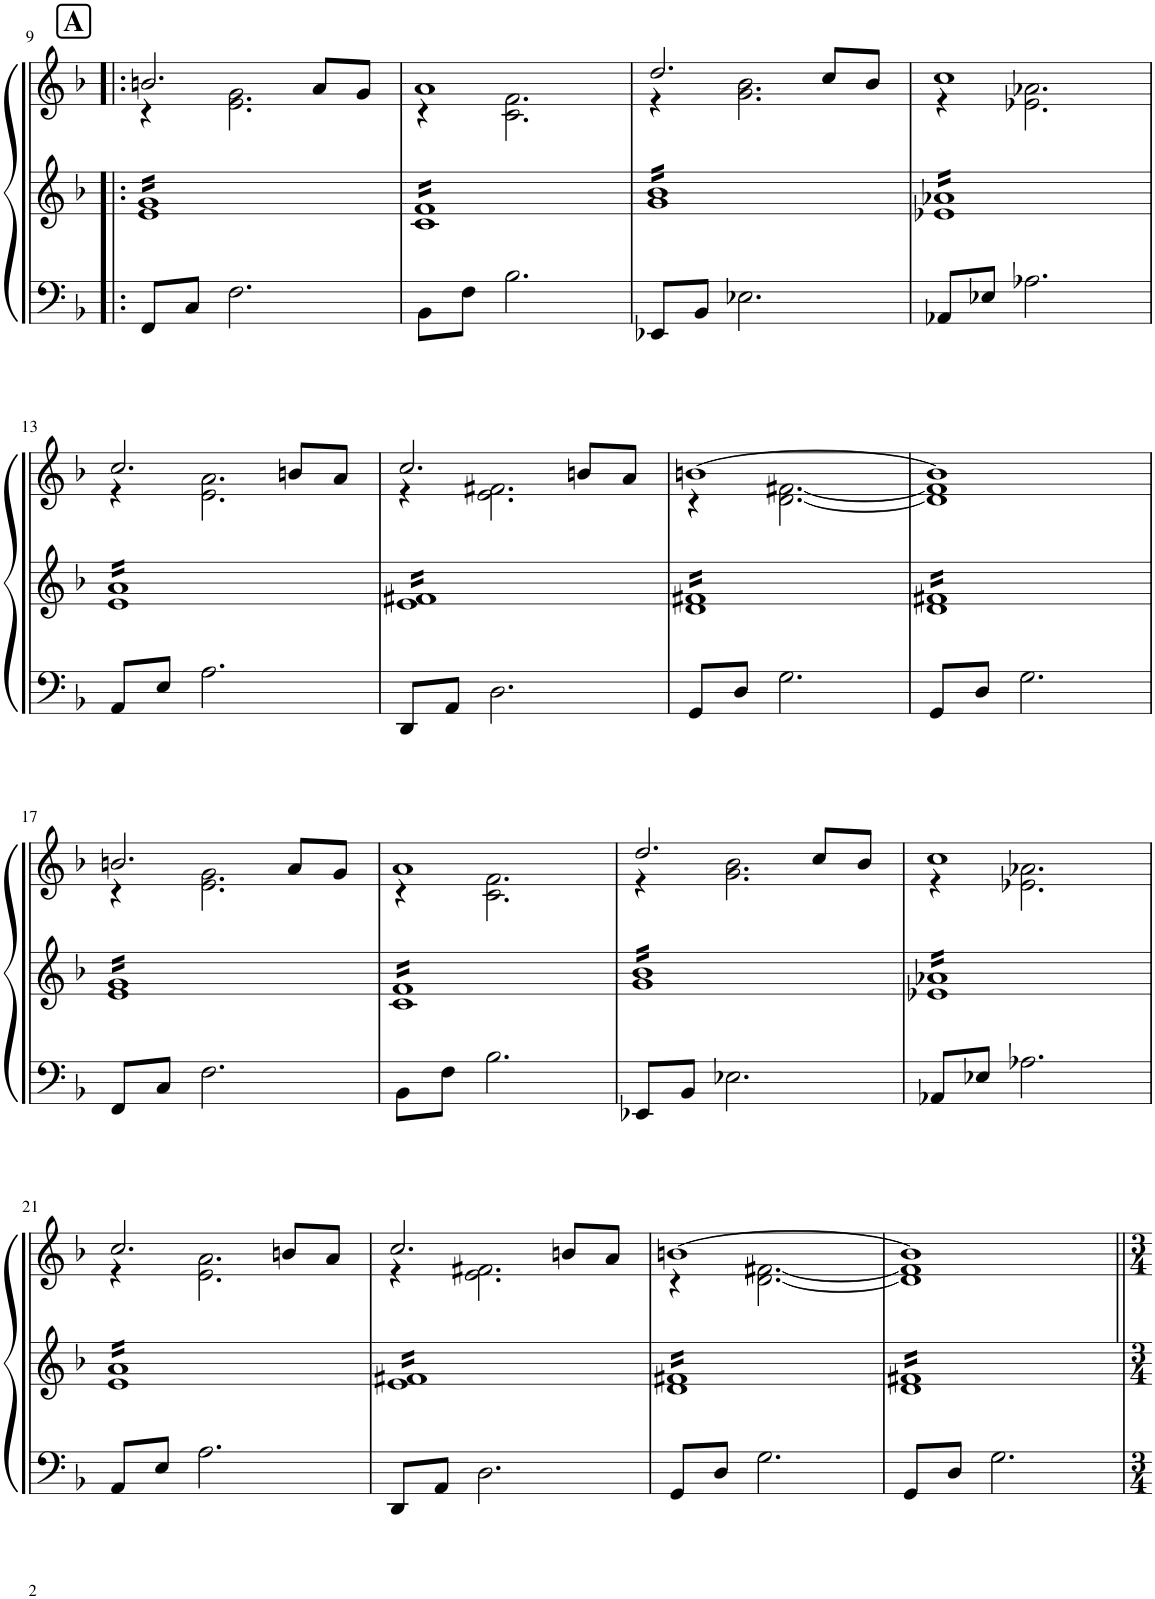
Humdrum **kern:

**kern	**kern	**kern
*part1	*part1	*part1
*staff3	*staff2	*staff1
*I"Strings	*	*
*I'Str.	*	*
!!LO:PB:g=z
*clefF4	*clefG2	*clefG2
*k[b-]	*k[b-]	*k[b-]
*M4/4	*M4/4	*M4/4
=9!|:	=9!|:	=9!|:
*	*	*^
*	*tremolo	*	*
8FF/L	16e 16gLL	2.bn/	4r
.	16e 16g	.	.
8C/J	16e 16g	.	.
.	16e 16g	.	.
2.F\	16e 16g	.	2.e\ 2.g\
.	16e 16g	.	.
.	16e 16g	.	.
.	16e 16g	.	.
.	16e 16g	.	.
.	16e 16g	.	.
.	16e 16g	.	.
.	16e 16g	.	.
.	16e 16g	8a/L	.
.	16e 16g	.	.
.	16e 16g	8g/J	.
.	16e 16gJJ	.	.
=10	=10	=10	=10
8BB-\L	16c 16fLL	1a	4r
.	16c 16f	.	.
8F\J	16c 16f	.	.
.	16c 16f	.	.
2.B-\	16c 16f	.	2.c\ 2.f\
.	16c 16f	.	.
.	16c 16f	.	.
.	16c 16f	.	.
.	16c 16f	.	.
.	16c 16f	.	.
.	16c 16f	.	.
.	16c 16f	.	.
.	16c 16f	.	.
.	16c 16f	.	.
.	16c 16f	.	.
.	16c 16fJJ	.	.
=11	=11	=11	=11
8EE-X/L	16g 16b-LL	2.dd/	4r
.	16g 16b-	.	.
8BB-/J	16g 16b-	.	.
.	16g 16b-	.	.
2.E-X\	16g 16b-	.	2.g\ 2.b-\
.	16g 16b-	.	.
.	16g 16b-	.	.
.	16g 16b-	.	.
.	16g 16b-	.	.
.	16g 16b-	.	.
.	16g 16b-	.	.
.	16g 16b-	.	.
.	16g 16b-	8cc/L	.
.	16g 16b-	.	.
.	16g 16b-	8b-/J	.
.	16g 16b-JJ	.	.
=12	=12	=12	=12
8AA-X/L	16e-X 16a-XLL	1cc	4r
.	16e-X 16a-X	.	.
8E-X/J	16e-X 16a-X	.	.
.	16e-X 16a-X	.	.
2.A-X\	16e-X 16a-X	.	2.e-X\ 2.a-X\
.	16e-X 16a-X	.	.
.	16e-X 16a-X	.	.
.	16e-X 16a-X	.	.
.	16e-X 16a-X	.	.
.	16e-X 16a-X	.	.
.	16e-X 16a-X	.	.
.	16e-X 16a-X	.	.
.	16e-X 16a-X	.	.
.	16e-X 16a-X	.	.
.	16e-X 16a-X	.	.
.	16e-X 16a-XJJ	.	.
!!LO:LB:g=z	!!
=13	=13	=13	=13
8AA/L	16e 16aLL	2.cc/	4r
.	16e 16a	.	.
8E/J	16e 16a	.	.
.	16e 16a	.	.
2.A\	16e 16a	.	2.e\ 2.a\
.	16e 16a	.	.
.	16e 16a	.	.
.	16e 16a	.	.
.	16e 16a	.	.
.	16e 16a	.	.
.	16e 16a	.	.
.	16e 16a	.	.
.	16e 16a	8bn/L	.
.	16e 16a	.	.
.	16e 16a	8a/J	.
.	16e 16aJJ	.	.
=14	=14	=14	=14
8DD/L	16e 16f#XLL	2.cc/	4r
.	16e 16f#X	.	.
8AA/J	16e 16f#X	.	.
.	16e 16f#X	.	.
2.D\	16e 16f#X	.	2.e\ 2.f#X\
.	16e 16f#X	.	.
.	16e 16f#X	.	.
.	16e 16f#X	.	.
.	16e 16f#X	.	.
.	16e 16f#X	.	.
.	16e 16f#X	.	.
.	16e 16f#X	.	.
.	16e 16f#X	8bn/L	.
.	16e 16f#X	.	.
.	16e 16f#X	8a/J	.
.	16e 16f#XJJ	.	.
=15	=15	=15	=15
8GG/L	16d 16f#XLL	[1bn	4r
.	16d 16f#X	.	.
8D/J	16d 16f#X	.	.
.	16d 16f#X	.	.
2.G\	16d 16f#X	.	[2.d\ [2.f#X\
.	16d 16f#X	.	.
.	16d 16f#X	.	.
.	16d 16f#X	.	.
.	16d 16f#X	.	.
.	16d 16f#X	.	.
.	16d 16f#X	.	.
.	16d 16f#X	.	.
.	16d 16f#X	.	.
.	16d 16f#X	.	.
.	16d 16f#X	.	.
.	16d 16f#XJJ	.	.
=16	=16	=16	=16
8GG/L	16d 16f#XLL	1b]	1d] 1f#]
.	16d 16f#X	.	.
8D/J	16d 16f#X	.	.
.	16d 16f#X	.	.
2.G\	16d 16f#X	.	.
.	16d 16f#X	.	.
.	16d 16f#X	.	.
.	16d 16f#X	.	.
.	16d 16f#X	.	.
.	16d 16f#X	.	.
.	16d 16f#X	.	.
.	16d 16f#X	.	.
.	16d 16f#X	.	.
.	16d 16f#X	.	.
.	16d 16f#X	.	.
.	16d 16f#XJJ	.	.
!!LO:LB:g=z	!!
=17	=17	=17	=17
8FF/L	16e 16gLL	2.bn/	4r
.	16e 16g	.	.
8C/J	16e 16g	.	.
.	16e 16g	.	.
2.F\	16e 16g	.	2.e\ 2.g\
.	16e 16g	.	.
.	16e 16g	.	.
.	16e 16g	.	.
.	16e 16g	.	.
.	16e 16g	.	.
.	16e 16g	.	.
.	16e 16g	.	.
.	16e 16g	8a/L	.
.	16e 16g	.	.
.	16e 16g	8g/J	.
.	16e 16gJJ	.	.
=18	=18	=18	=18
8BB-\L	16c 16fLL	1a	4r
.	16c 16f	.	.
8F\J	16c 16f	.	.
.	16c 16f	.	.
2.B-\	16c 16f	.	2.c\ 2.f\
.	16c 16f	.	.
.	16c 16f	.	.
.	16c 16f	.	.
.	16c 16f	.	.
.	16c 16f	.	.
.	16c 16f	.	.
.	16c 16f	.	.
.	16c 16f	.	.
.	16c 16f	.	.
.	16c 16f	.	.
.	16c 16fJJ	.	.
=19	=19	=19	=19
8EE-X/L	16g 16b-LL	2.dd/	4r
.	16g 16b-	.	.
8BB-/J	16g 16b-	.	.
.	16g 16b-	.	.
2.E-X\	16g 16b-	.	2.g\ 2.b-\
.	16g 16b-	.	.
.	16g 16b-	.	.
.	16g 16b-	.	.
.	16g 16b-	.	.
.	16g 16b-	.	.
.	16g 16b-	.	.
.	16g 16b-	.	.
.	16g 16b-	8cc/L	.
.	16g 16b-	.	.
.	16g 16b-	8b-/J	.
.	16g 16b-JJ	.	.
=20	=20	=20	=20
8AA-X/L	16e-X 16a-XLL	1cc	4r
.	16e-X 16a-X	.	.
8E-X/J	16e-X 16a-X	.	.
.	16e-X 16a-X	.	.
2.A-X\	16e-X 16a-X	.	2.e-X\ 2.a-X\
.	16e-X 16a-X	.	.
.	16e-X 16a-X	.	.
.	16e-X 16a-X	.	.
.	16e-X 16a-X	.	.
.	16e-X 16a-X	.	.
.	16e-X 16a-X	.	.
.	16e-X 16a-X	.	.
.	16e-X 16a-X	.	.
.	16e-X 16a-X	.	.
.	16e-X 16a-X	.	.
.	16e-X 16a-XJJ	.	.
!!LO:LB:g=z	!!
=21	=21	=21	=21
8AA/L	16e 16aLL	2.cc/	4r
.	16e 16a	.	.
8E/J	16e 16a	.	.
.	16e 16a	.	.
2.A\	16e 16a	.	2.e\ 2.a\
.	16e 16a	.	.
.	16e 16a	.	.
.	16e 16a	.	.
.	16e 16a	.	.
.	16e 16a	.	.
.	16e 16a	.	.
.	16e 16a	.	.
.	16e 16a	8bn/L	.
.	16e 16a	.	.
.	16e 16a	8a/J	.
.	16e 16aJJ	.	.
=22	=22	=22	=22
8DD/L	16e 16f#XLL	2.cc/	4r
.	16e 16f#X	.	.
8AA/J	16e 16f#X	.	.
.	16e 16f#X	.	.
2.D\	16e 16f#X	.	2.e\ 2.f#X\
.	16e 16f#X	.	.
.	16e 16f#X	.	.
.	16e 16f#X	.	.
.	16e 16f#X	.	.
.	16e 16f#X	.	.
.	16e 16f#X	.	.
.	16e 16f#X	.	.
.	16e 16f#X	8bn/L	.
.	16e 16f#X	.	.
.	16e 16f#X	8a/J	.
.	16e 16f#XJJ	.	.
=23	=23	=23	=23
8GG/L	16d 16f#XLL	[1bn	4r
.	16d 16f#X	.	.
8D/J	16d 16f#X	.	.
.	16d 16f#X	.	.
2.G\	16d 16f#X	.	[2.d\ [2.f#X\
.	16d 16f#X	.	.
.	16d 16f#X	.	.
.	16d 16f#X	.	.
.	16d 16f#X	.	.
.	16d 16f#X	.	.
.	16d 16f#X	.	.
.	16d 16f#X	.	.
.	16d 16f#X	.	.
.	16d 16f#X	.	.
.	16d 16f#X	.	.
.	16d 16f#XJJ	.	.
=24	=24	=24	=24
8GG/L	16d 16f#XLL	1b]	1d] 1f#]
.	16d 16f#X	.	.
8D/J	16d 16f#X	.	.
.	16d 16f#X	.	.
2.G\	16d 16f#X	.	.
.	16d 16f#X	.	.
.	16d 16f#X	.	.
.	16d 16f#X	.	.
.	16d 16f#X	.	.
.	16d 16f#X	.	.
.	16d 16f#X	.	.
.	16d 16f#X	.	.
.	16d 16f#X	.	.
.	16d 16f#X	.	.
.	16d 16f#X	.	.
.	16d 16f#XJJ	.	.
*	*Xtremolo	*	*
*	*	*v	*v
=	=	=
*-	*-	*-
